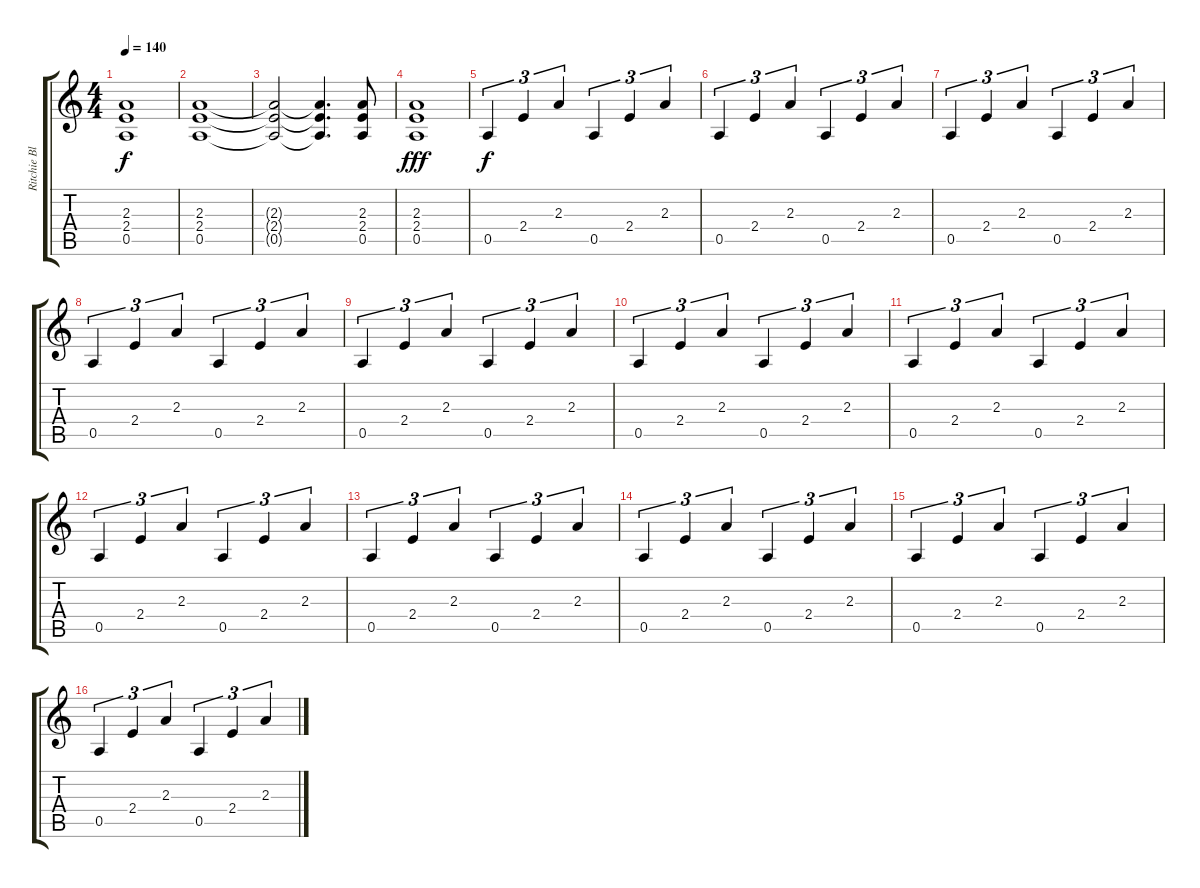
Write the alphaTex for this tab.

\track ("Ritchie Blackmore Rhythm" "Ritchie Bl") {instrument overdrivenguitar}
\staff {score tabs}
\tuning (E4 B3 G3 D3 A2 E2) {hide}
\ts (4 4)
\tempo 140
\clef g2
\ks c
(2.3 2.4 0.5).1{dy f volume 13} |
(2.3 2.4 0.5).1 |
(2.3{t} 2.4{t} 0.5{t}).2 (2.3{t} 2.4{t} 0.5{t}).4{d} (2.3 2.4 0.5).8 |
(2.3 2.4 0.5).1{dy fff} |
0.5.4{tu (3 2) dy f} 2.4.4{tu (3 2)} 2.3.4{tu (3 2)} 0.5.4{tu (3 2)} 2.4.4{tu (3 2)} 2.3.4{tu (3 2)} |
0.5.4{tu (3 2)} 2.4.4{tu (3 2)} 2.3.4{tu (3 2)} 0.5.4{tu (3 2)} 2.4.4{tu (3 2)} 2.3.4{tu (3 2)} |
0.5.4{tu (3 2)} 2.4.4{tu (3 2)} 2.3.4{tu (3 2)} 0.5.4{tu (3 2)} 2.4.4{tu (3 2)} 2.3.4{tu (3 2)} |
0.5.4{tu (3 2)} 2.4.4{tu (3 2)} 2.3.4{tu (3 2)} 0.5.4{tu (3 2)} 2.4.4{tu (3 2)} 2.3.4{tu (3 2)} |
0.5.4{tu (3 2)} 2.4.4{tu (3 2)} 2.3.4{tu (3 2)} 0.5.4{tu (3 2)} 2.4.4{tu (3 2)} 2.3.4{tu (3 2)} |
0.5.4{tu (3 2)} 2.4.4{tu (3 2)} 2.3.4{tu (3 2)} 0.5.4{tu (3 2)} 2.4.4{tu (3 2)} 2.3.4{tu (3 2)} |
0.5.4{tu (3 2)} 2.4.4{tu (3 2)} 2.3.4{tu (3 2)} 0.5.4{tu (3 2)} 2.4.4{tu (3 2)} 2.3.4{tu (3 2)} |
0.5.4{tu (3 2)} 2.4.4{tu (3 2)} 2.3.4{tu (3 2)} 0.5.4{tu (3 2)} 2.4.4{tu (3 2)} 2.3.4{tu (3 2)} |
0.5.4{tu (3 2)} 2.4.4{tu (3 2)} 2.3.4{tu (3 2)} 0.5.4{tu (3 2)} 2.4.4{tu (3 2)} 2.3.4{tu (3 2)} |
0.5.4{tu (3 2)} 2.4.4{tu (3 2)} 2.3.4{tu (3 2)} 0.5.4{tu (3 2)} 2.4.4{tu (3 2)} 2.3.4{tu (3 2)} |
0.5.4{tu (3 2)} 2.4.4{tu (3 2)} 2.3.4{tu (3 2)} 0.5.4{tu (3 2)} 2.4.4{tu (3 2)} 2.3.4{tu (3 2)} |
0.5.4{tu (3 2)} 2.4.4{tu (3 2)} 2.3.4{tu (3 2)} 0.5.4{tu (3 2)} 2.4.4{tu (3 2)} 2.3.4{tu (3 2)}
